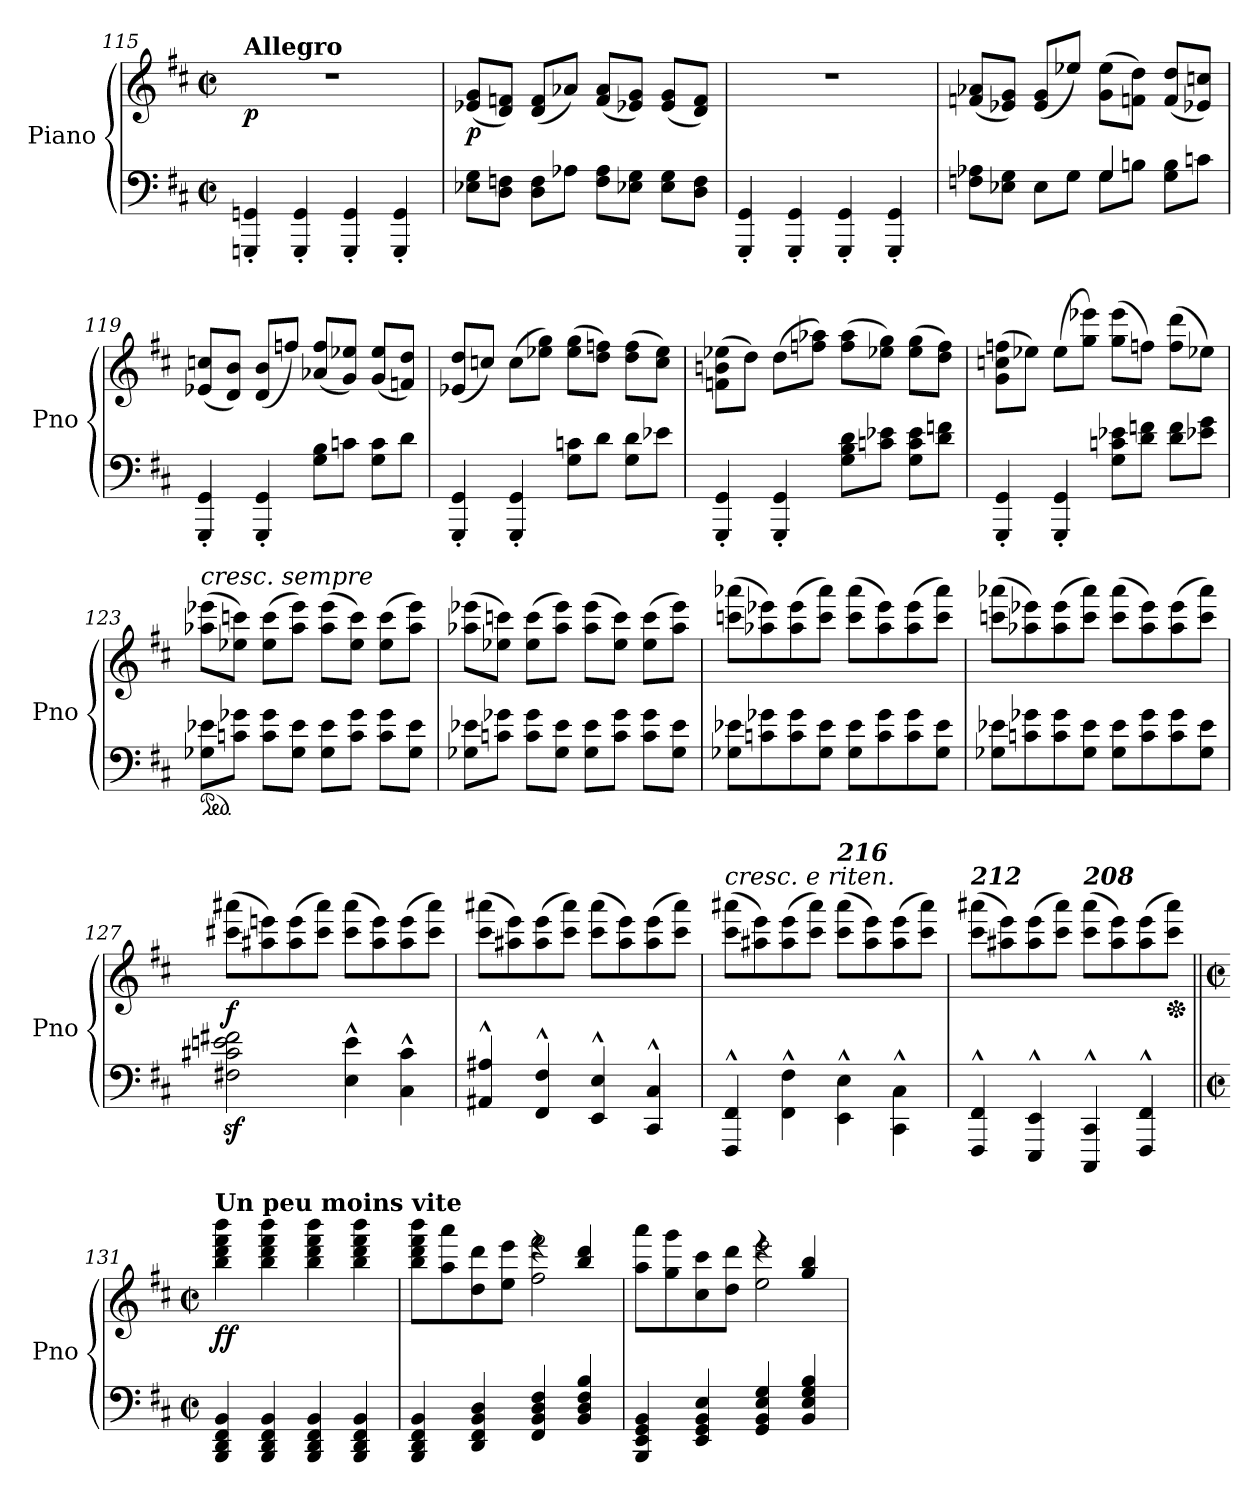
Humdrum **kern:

**kern	**kern	**dynam
*part1	*part1	*part1
*staff2	*staff1	*staff1/2
*I"Piano	*	*
*I'Pno	*	*
!!LO:LB:g=z
*clefF4	*clefG2	*
*k[f#c#]	*k[f#c#]	*
*M4/4	*M4/4	*
*met(c|)	*met(c|)	*
*MM224	*MM224	*
=115	=115	=115
!	!LO:TX:a:B:t=Allegro	!
!	!	!LO:DY:b
4GGGn/' 4GGn/'	1r	p
4GGG/' 4GG/'	.	.
4GGG/' 4GG/'	.	.
4GGG/' 4GG/'	.	.
=116	=116	=116
!	!	!LO:DY:b
8E-X\ 8G\L	(8e-X/ 8g/L	p
8D\ 8Fn\J	8d/ 8fn/J)	.
8D\ 8F\L	(8d/ 8f/L	.
8A-X\J	8a-X/J)	.
8F\ 8A-\L	(8f/ 8a-/L	.
8E-X\ 8G\J	8e-X/ 8g/J)	.
8E-\ 8G\L	(8e-/ 8g/L	.
8D\ 8F\J	8d/ 8f/J)	.
=117	=117	=117
4GGG/' 4GG/'	1r	.
4GGG/' 4GG/'	.	.
4GGG/' 4GG/'	.	.
4GGG/' 4GG/'	.	.
=118	=118	=118
*^	*	*
8Fn\ 8A-X\L	2ryy	(8fn/ 8a-X/L	.
8E-X\ 8G\J	.	8e-X/ 8g/J)	.
8E-\L	.	(8e-/ 8g/L	.
8G\J	.	8ee-X/J)	.
8G\L	4G/	(8g\ 8ee-\L	.
8Bn\J	.	8fn\ 8dd\J)	.
8G\ 8B\L	4ryy	(8f/ 8dd/L	.
8cn\J	.	8e-X/ 8ccn/J)	.
*v	*v	*	*
=119	=119	=119
!	!	!LO:DY:b
4GGG/' 4GG/'	(8e-X/ 8ccn/L	other-dynamics
.	8d/ 8b/J)	.
4GGG/' 4GG/'	(8d/ 8b/L	.
.	8ffn/J)	.
8G\ 8B\L	(8a-X/ 8ff/L	.
8cn\J	8g/ 8ee-X/J)	.
8G\ 8c\L	(8g/ 8ee-/L	.
8d\J	8fn/ 8dd/J)	.
!!LO:LB:g=z
=120	=120	=120
4GGG/' 4GG/'	(8e-X/ 8dd/L	.
.	8ccn/J)	.
4GGG/' 4GG/'	(8cc\L	.
.	8ee-X\ 8gg\J)	.
8G\ 8cn\L	(8ee-\ 8gg\L	.
8d\J	8dd\ 8ffn\J)	.
8G\ 8d\L	(8dd\ 8ff\L	.
8e-X\J	8cc\ 8ee-\J)	.
=121	=121	=121
4GGG/' 4GG/'	(8fn\ 8bn\ 8ee-X\L	.
.	8dd\J)	.
4GGG/' 4GG/'	(8dd\L	.
.	8ffn\ 8aa-X\J)	.
8G\ 8B\ 8d\L	(8ff\ 8aa-\L	.
8cn\ 8e-X\J	8ee-X\ 8gg\J)	.
8G\ 8c\ 8e-\L	(8ee-\ 8gg\L	.
8d\ 8fn\J	8dd\ 8ff\J)	.
=122	=122	=122
4GGG/' 4GG/'	(8g\ 8ccn\ 8ffn\L	.
.	8ee-X\J)	.
4GGG/' 4GG/'	(8ee-\L	.
.	8gg\ 8eee-X\J)	.
8G\ 8cn\ 8e-X\L	(8gg\ 8eee-\L	.
8d\ 8fn\J	8ffn\J)	.
8d\ 8f\L	(8ff\ 8ddd\L	.
8e-X\ 8g\J	8ee-X\J)	.
=123	=123	=123
*ped	*	*
!	!LO:TX:a:i:t=cresc. sempre	!
8G-X\ 8e-X\L	(8aa-X\ 8eee-X\L	.
8cn\ 8g-X\J	8ee-X\ 8cccn\J)	.
8c\ 8g-\L	(8ee-\ 8ccc\L	.
8G-\ 8e-\J	8aa-\ 8eee-\J)	.
8G-\ 8e-\L	(8aa-\ 8eee-\L	.
8c\ 8g-\J	8ee-\ 8ccc\J)	.
8c\ 8g-\L	(8ee-\ 8ccc\L	.
8G-\ 8e-\J	8aa-\ 8eee-\J)	.
!!LO:PB:g=z
=124	=124	=124
8G-X\ 8e-X\L	(8aa-X\ 8eee-X\L	.
8cn\ 8g-X\J	8ee-X\ 8cccn\J)	.
8c\ 8g-\L	(8ee-\ 8ccc\L	.
8G-\ 8e-\J	8aa-\ 8eee-\J)	.
8G-\ 8e-\L	(8aa-\ 8eee-\L	.
8c\ 8g-\J	8ee-\ 8ccc\J)	.
8c\ 8g-\L	(8ee-\ 8ccc\L	.
8G-\ 8e-\J	8aa-\ 8eee-\J)	.
=125	=125	=125
8G-X\ 8e-X\L	(8cccn\ 8aaa-X\L	.
8cn\ 8g-X\	8aa-X\ 8eee-X\)	.
8c\ 8g-\	(8aa-\ 8eee-\	.
8G-\ 8e-\J	8ccc\ 8aaa-\J)	.
8G-\ 8e-\L	(8ccc\ 8aaa-\L	.
8c\ 8g-\	8aa-\ 8eee-\)	.
8c\ 8g-\	(8aa-\ 8eee-\	.
8G-\ 8e-\J	8ccc\ 8aaa-\J)	.
=126	=126	=126
8G-X\ 8e-X\L	(8cccn\ 8aaa-X\L	.
8cn\ 8g-X\	8aa-X\ 8eee-X\)	.
8c\ 8g-\	(8aa-\ 8eee-\	.
8G-\ 8e-\J	8ccc\ 8aaa-\J)	.
8G-\ 8e-\L	(8ccc\ 8aaa-\L	.
8c\ 8g-\	8aa-\ 8eee-\)	.
8c\ 8g-\	(8aa-\ 8eee-\	.
8G-\ 8e-\J	8ccc\ 8aaa-\J)	.
=127	=127	=127
!	!	!LO:DY:b
2F#X\z< 2c#X\z< 2en\z< 2f#X\z<	(8ccc#X\ 8aaa#X\L	f
.	8aa#X\ 8eeen\)	.
.	(8aa#\ 8eee\	.
.	8ccc#\ 8aaa#\J)	.
4E\^^ 4e\^^	(8ccc#\ 8aaa#\L	.
.	8aa#\ 8eee\)	.
4C#\^^ 4c#\^^	(8aa#\ 8eee\	.
.	8ccc#\ 8aaa#\J)	.
=128	=128	=128
4AA#X/^^ 4A#X/^^	(8ccc#\ 8aaa#X\L	.
.	8aa#X\ 8eee\)	.
4FF#/^^ 4F#/^^	(8aa#\ 8eee\	.
.	8ccc#\ 8aaa#\J)	.
4EE/^^ 4E/^^	(8ccc#\ 8aaa#\L	.
.	8aa#\ 8eee\)	.
4CC#/^^ 4C#/^^	(8aa#\ 8eee\	.
.	8ccc#\ 8aaa#\J)	.
!!LO:LB:g=z
=129	=129	=129
!	!LO:TX:a:i:t=cresc. e riten.	!
4FFF#/^^ 4FF#/^^	(8ccc#\ 8aaa#X\L	.
.	8aa#X\ 8eee\)	.
4FF#\^^ 4F#\^^	(8aa#\ 8eee\	.
.	8ccc#\ 8aaa#\J)	.
!	!LO:TX:a:Bi:t=216	!
4EE\^^ 4E\^^	(8ccc#\ 8aaa#\L	.
.	8aa#\ 8eee\)	.
4CC#\^^ 4C#\^^	(8aa#\ 8eee\	.
.	8ccc#\ 8aaa#\J)	.
=130	=130	=130
!	!LO:TX:a:Bi:t=212	!
4FFF#/^^ 4FF#/^^	(8ccc#\ 8aaa#X\L	.
.	8aa#X\ 8eee\)	.
4EEE/^^ 4EE/^^	(8aa#\ 8eee\	.
.	8ccc#\ 8aaa#\J)	.
!	!LO:TX:a:Bi:t=208	!
4CCC#/^^ 4CC#/^^	(8ccc#\ 8aaa#\L	.
.	8aa#\ 8eee\)	.
4FFF#/^^ 4FF#/^^	(8aa#\ 8eee\	.
*	*Xped	*
.	8ccc#\ 8aaa#\J)	.
=131||	=131||	=131||
*M4/4	*M4/4	*
*met(c|)	*met(c|)	*
!	!LO:TX:a:B:t=Un peu moins vite	!
!	!	!LO:DY:b
4BBB/ 4DD/ 4FF#/ 4BB/	4bb\ 4ddd\ 4fff#\ 4bbb\	ff
4BBB/ 4DD/ 4FF#/ 4BB/	4bb\ 4ddd\ 4fff#\ 4bbb\	.
4BBB/ 4DD/ 4FF#/ 4BB/	4bb\ 4ddd\ 4fff#\ 4bbb\	.
4BBB/ 4DD/ 4FF#/ 4BB/	4bb\ 4ddd\ 4fff#\ 4bbb\	.
=132	=132	=132
*	*^	*
4BBB/ 4DD/ 4FF#/ 4BB/	8bb\ 8ddd\ 8fff#\ 8bbb\L	2ryy	.
.	8aa\ 8aaa\	.	.
4DD/ 4FF#/ 4BB/ 4D/	8dd\ 8ddd\	.	.
.	8ee\ 8eee\J	.	.
4FF#/ 4BB/ 4D/ 4F#/	2ff#\ 2fff#\	4reee	.
4BB/ 4D/ 4F#/ 4B/	.	4bb/ 4ddd/	.
=133	=133	=133	=133
4BBB/ 4EE/ 4GG/ 4BB/	8aa\ 8aaa\L	2ryy	.
.	8gg\ 8ggg\	.	.
4EE/ 4GG/ 4BB/ 4E/	8cc#\ 8ccc#\	.	.
.	8dd\ 8ddd\J	.	.
4GG/ 4BB/ 4E/ 4G/	2ee\ 2eee\	4reee	.
4BB/ 4E/ 4G/ 4B/	.	4gg/ 4bb/	.
*	*v	*v	*
=	=	=
*-	*-	*-
